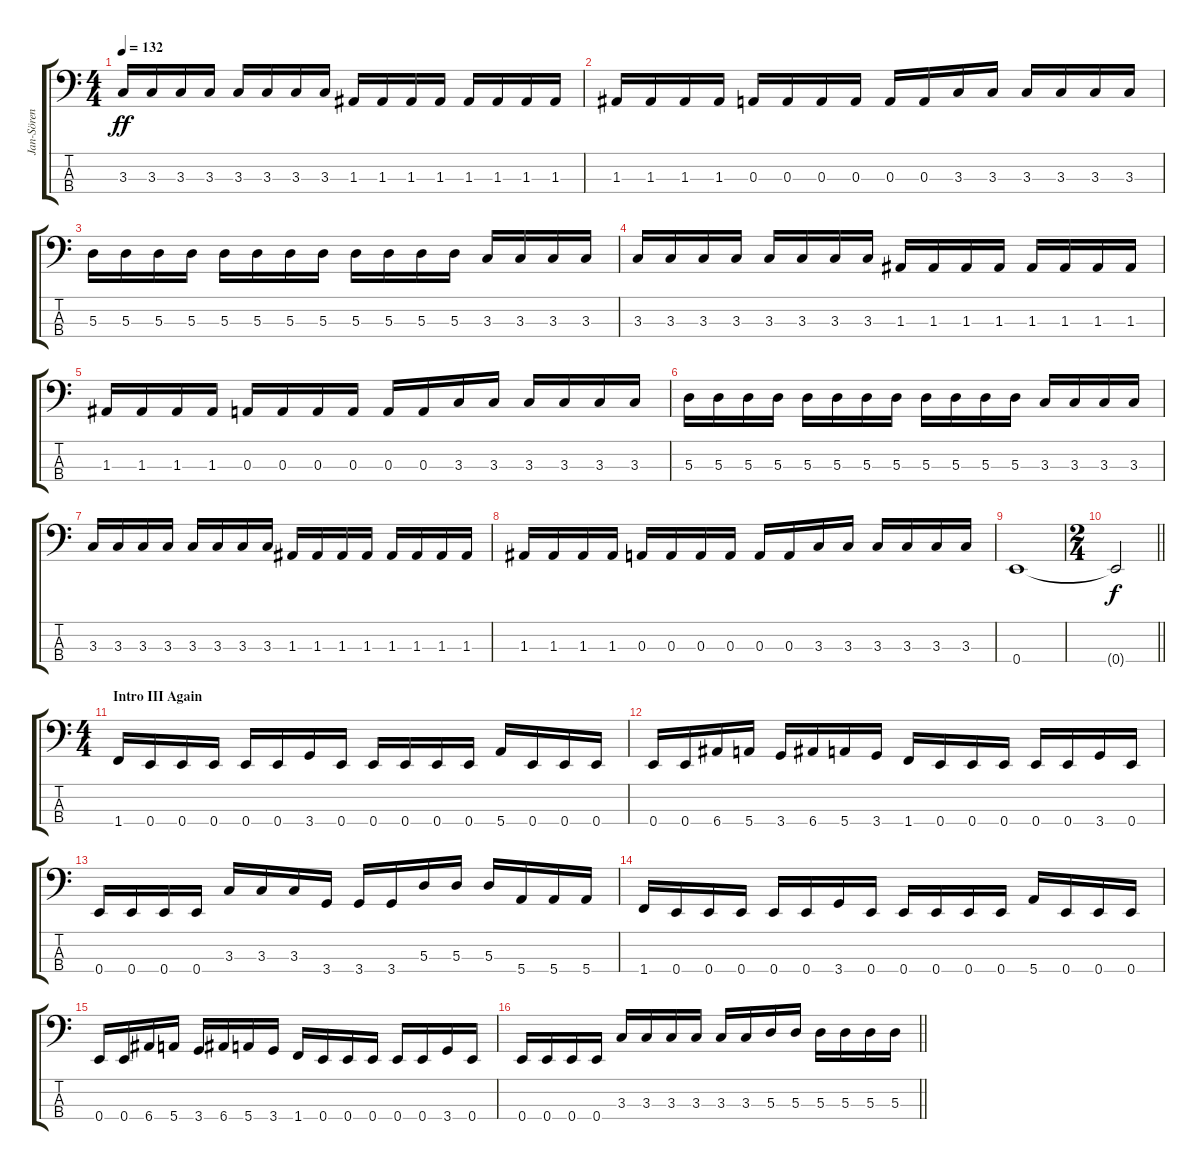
\track ("Jan-Sören Eckert" "Jan-Sören ") {instrument electricbasspick}
\staff {score tabs}
\tuning (G2 D2 A1 E1) {hide}
\ts (4 4)
\tempo 132
\clef f4
\ks c
3.3.16{dy ff} 3.3.16 3.3.16 3.3.16 3.3.16 3.3.16 3.3.16 3.3.16 1.3.16 1.3.16 1.3.16 1.3.16 1.3.16 1.3.16 1.3.16 1.3.16 |
1.3.16 1.3.16 1.3.16 1.3.16 0.3.16 0.3.16 0.3.16 0.3.16 0.3.16 0.3.16 3.3.16 3.3.16 3.3.16 3.3.16 3.3.16 3.3.16 |
5.3.16 5.3.16 5.3.16 5.3.16 5.3.16 5.3.16 5.3.16 5.3.16 5.3.16 5.3.16 5.3.16 5.3.16 3.3.16 3.3.16 3.3.16 3.3.16 |
3.3.16 3.3.16 3.3.16 3.3.16 3.3.16 3.3.16 3.3.16 3.3.16 1.3.16 1.3.16 1.3.16 1.3.16 1.3.16 1.3.16 1.3.16 1.3.16 |
1.3.16 1.3.16 1.3.16 1.3.16 0.3.16 0.3.16 0.3.16 0.3.16 0.3.16 0.3.16 3.3.16 3.3.16 3.3.16 3.3.16 3.3.16 3.3.16 |
5.3.16 5.3.16 5.3.16 5.3.16 5.3.16 5.3.16 5.3.16 5.3.16 5.3.16 5.3.16 5.3.16 5.3.16 3.3.16 3.3.16 3.3.16 3.3.16 |
3.3.16 3.3.16 3.3.16 3.3.16 3.3.16 3.3.16 3.3.16 3.3.16 1.3.16 1.3.16 1.3.16 1.3.16 1.3.16 1.3.16 1.3.16 1.3.16 |
1.3.16 1.3.16 1.3.16 1.3.16 0.3.16 0.3.16 0.3.16 0.3.16 0.3.16 0.3.16 3.3.16 3.3.16 3.3.16 3.3.16 3.3.16 3.3.16 |
0.4.1 |
\ts (2 4)
\barLineRight lightlight
0.4{t}.2{dy f} |
\ts (4 4)
\section ("" "Intro III Again")
1.4.16 0.4.16 0.4.16 0.4.16 0.4.16 0.4.16 3.4.16 0.4.16 0.4.16 0.4.16 0.4.16 0.4.16 5.4.16 0.4.16 0.4.16 0.4.16 |
0.4.16 0.4.16 6.4.16 5.4.16 3.4.16 6.4.16 5.4.16 3.4.16 1.4.16 0.4.16 0.4.16 0.4.16 0.4.16 0.4.16 3.4.16 0.4.16 |
0.4.16 0.4.16 0.4.16 0.4.16 3.3.16 3.3.16 3.3.16 3.4.16 3.4.16 3.4.16 5.3.16 5.3.16 5.3.16 5.4.16 5.4.16 5.4.16 |
1.4.16 0.4.16 0.4.16 0.4.16 0.4.16 0.4.16 3.4.16 0.4.16 0.4.16 0.4.16 0.4.16 0.4.16 5.4.16 0.4.16 0.4.16 0.4.16 |
0.4.16 0.4.16 6.4.16 5.4.16 3.4.16 6.4.16 5.4.16 3.4.16 1.4.16 0.4.16 0.4.16 0.4.16 0.4.16 0.4.16 3.4.16 0.4.16 |
\barLineRight lightlight
0.4.16 0.4.16 0.4.16 0.4.16 3.3.16 3.3.16 3.3.16 3.3.16 3.3.16 3.3.16 5.3.16 5.3.16 5.3.16 5.3.16 5.3.16 5.3.16
